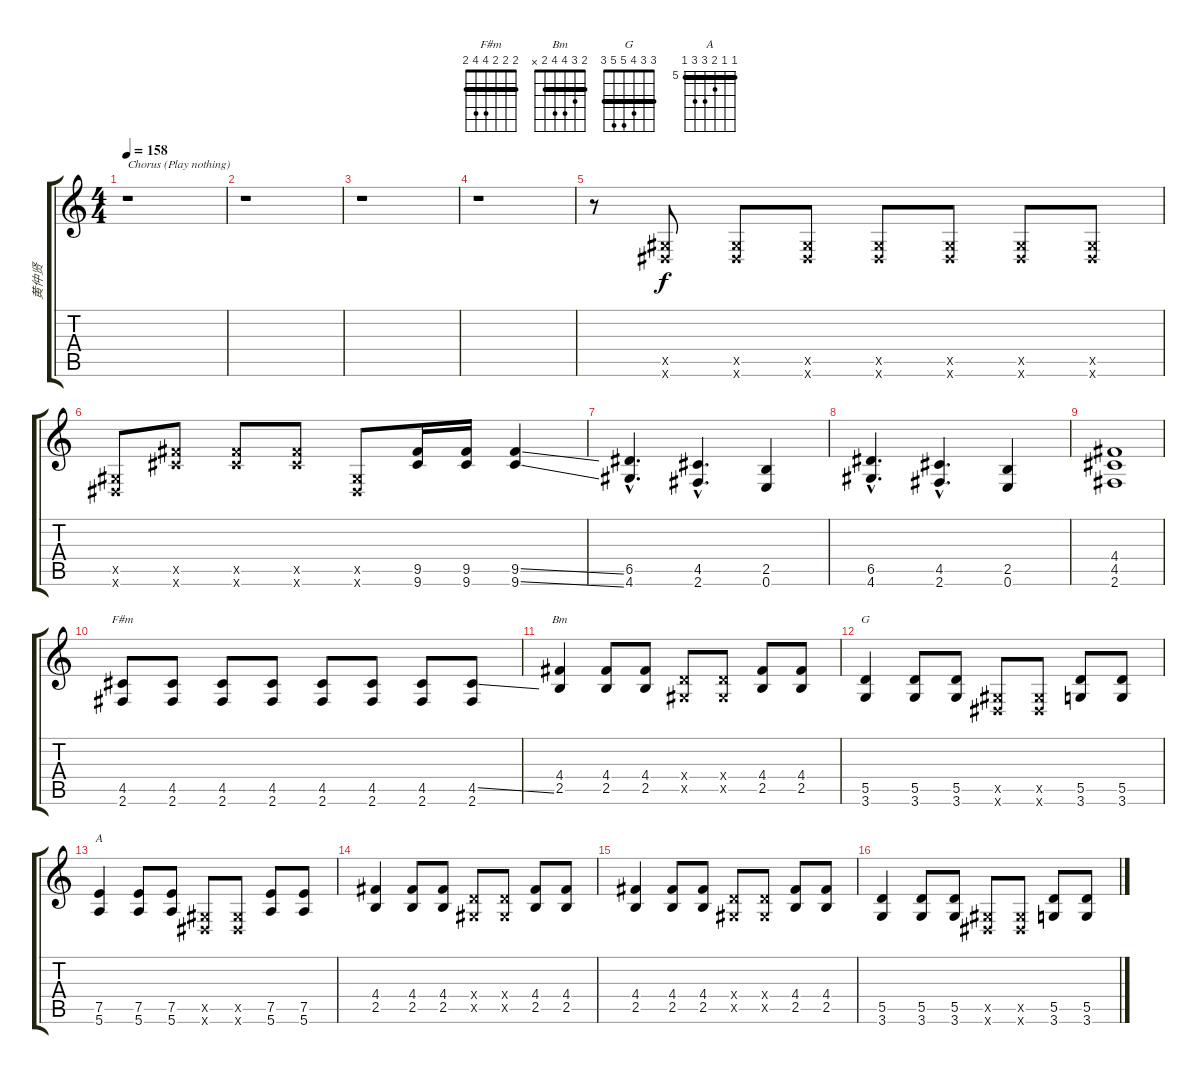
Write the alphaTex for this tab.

\track ("黄仲贤" "黄仲贤") {instrument overdrivenguitar}
\staff {score tabs}
\tuning (E4 B3 G3 D3 A2 E2) {hide}
\chord ("F#m" 2 2 2 4 4 2) {barre 2}
\chord ("Bm" 2 3 4 4 2 x) {barre 2}
\chord ("G" 3 3 4 5 5 3) {barre 3}
\chord ("A" 5 5 6 7 7 5) {firstfret 5 barre 5}
\ts (4 4)
\tempo 158
\clef g2
\ks c
r.1{txt "Chorus (Play nothing)" dy f} |
r.1 |
r.1 |
r.1 |
r.8 (-1.5{x} -1.6{x}).8 (-1.5{x} -1.6{x}).8 (-1.5{x} -1.6{x}).8 (-1.5{x} -1.6{x}).8 (-1.5{x} -1.6{x}).8 (-1.5{x} -1.6{x}).8 (-1.5{x} -1.6{x}).8 |
(-1.5{x} -1.6{x}).8 (9.5{x} 9.6{x}).8 (9.5{x} 9.6{x}).8 (9.5{x} 9.6{x}).8 (-1.5{x} -1.6{x}).8 (9.5 9.6).16 (9.5 9.6).16 (9.5{ss} 9.6{ss}).4 |
(6.5{hac} 4.6{hac}).4{d} (4.5{hac} 2.6{hac}).4{d} (2.5 0.6).4 |
(6.5{hac} 4.6{hac}).4{d} (4.5{hac} 2.6{hac}).4{d} (2.5 0.6).4 |
(4.4 4.5 2.6).1 |
(4.5 2.6).8{ch "F#m"} (4.5 2.6).8 (4.5 2.6).8 (4.5 2.6).8 (4.5 2.6).8 (4.5 2.6).8 (4.5 2.6).8 (4.5{ss} 2.6).8 |
(4.4 2.5).4{ch "Bm"} (4.4 2.5).8 (4.4 2.5).8 (0.4{x} -1.5{x}).8 (0.4{x} -1.5{x}).8 (4.4 2.5).8 (4.4 2.5).8 |
(5.5 3.6).4{ch "G"} (5.5 3.6).8 (5.5 3.6).8 (-1.5{x} -1.6{x}).8 (-1.5{x} -1.6{x}).8 (5.5 3.6).8 (5.5 3.6).8 |
(7.5 5.6).4{ch "A"} (7.5 5.6).8 (7.5 5.6).8 (-1.5{x} -1.6{x}).8 (-1.5{x} -1.6{x}).8 (7.5 5.6).8 (7.5 5.6).8 |
(4.4 2.5).4 (4.4 2.5).8 (4.4 2.5).8 (0.4{x} -1.5{x}).8 (0.4{x} -1.5{x}).8 (4.4 2.5).8 (4.4 2.5).8 |
(4.4 2.5).4 (4.4 2.5).8 (4.4 2.5).8 (0.4{x} -1.5{x}).8 (0.4{x} -1.5{x}).8 (4.4 2.5).8 (4.4 2.5).8 |
(5.5 3.6).4 (5.5 3.6).8 (5.5 3.6).8 (-1.5{x} -1.6{x}).8 (-1.5{x} -1.6{x}).8 (5.5 3.6).8 (5.5 3.6).8
